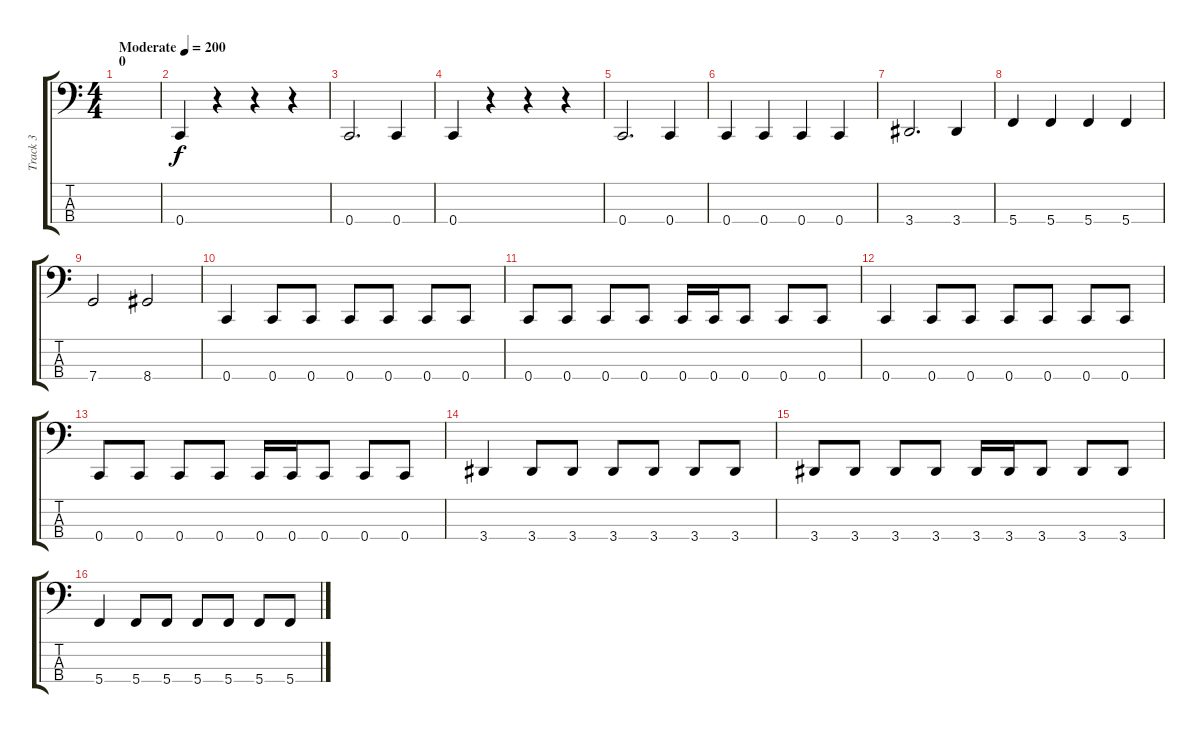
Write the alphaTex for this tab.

\track ("Track 3" "Track 3") {instrument electricbasspick}
\staff {score tabs}
\tuning (F2 C2 G1 C1) {hide}
\ts (4 4)
\section ("" "0")
\tempo (200 "Moderate")
\clef f4
\ks c
|
0.4.4 r.4 r.4 r.4 |
0.4.2{d} 0.4.4 |
0.4.4 r.4 r.4 r.4 |
0.4.2{d} 0.4.4 |
0.4.4 0.4.4 0.4.4 0.4.4 |
3.4.2{d} 3.4.4 |
5.4.4 5.4.4 5.4.4 5.4.4 |
7.4.2 8.4.2 |
0.4.4 0.4.8 0.4.8 0.4.8 0.4.8 0.4.8 0.4.8 |
0.4.8 0.4.8 0.4.8 0.4.8 0.4.16 0.4.16 0.4.8 0.4.8 0.4.8 |
0.4.4 0.4.8 0.4.8 0.4.8 0.4.8 0.4.8 0.4.8 |
0.4.8 0.4.8 0.4.8 0.4.8 0.4.16 0.4.16 0.4.8 0.4.8 0.4.8 |
3.4.4 3.4.8 3.4.8 3.4.8 3.4.8 3.4.8 3.4.8 |
3.4.8 3.4.8 3.4.8 3.4.8 3.4.16 3.4.16 3.4.8 3.4.8 3.4.8 |
5.4.4 5.4.8 5.4.8 5.4.8 5.4.8 5.4.8 5.4.8
